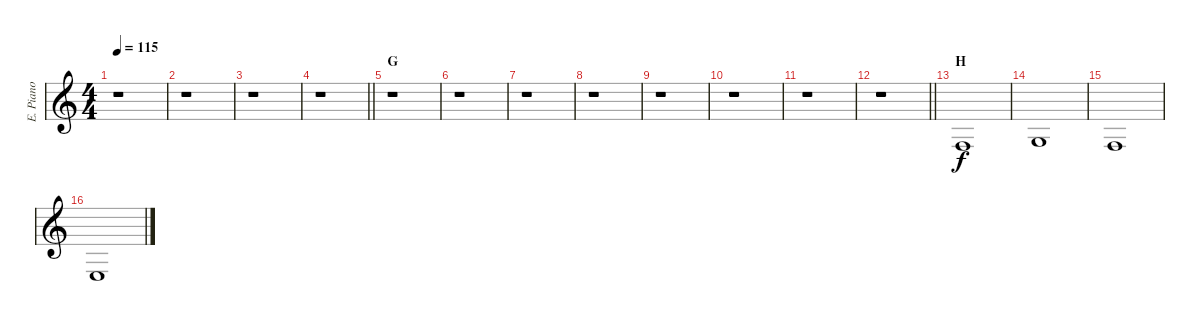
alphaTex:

\track ("E. Piano" "E. Piano") {instrument electricgrandpiano}
\staff {score}
\tuning (E4 B3 G3 D3 A2 E2) {hide}
\ts (4 4)
\tempo 115
\clef g2
\ks c
r.1{dy f} |
r.1 |
r.1 |
\barLineRight lightlight
r.1 |
\section ("" "G")
r.1 |
r.1 |
r.1 |
r.1 |
r.1 |
r.1 |
r.1 |
\barLineRight lightlight
r.1 |
\section ("" "H")
3.4.1 |
0.3.1 |
3.4.1 |
2.4.1
